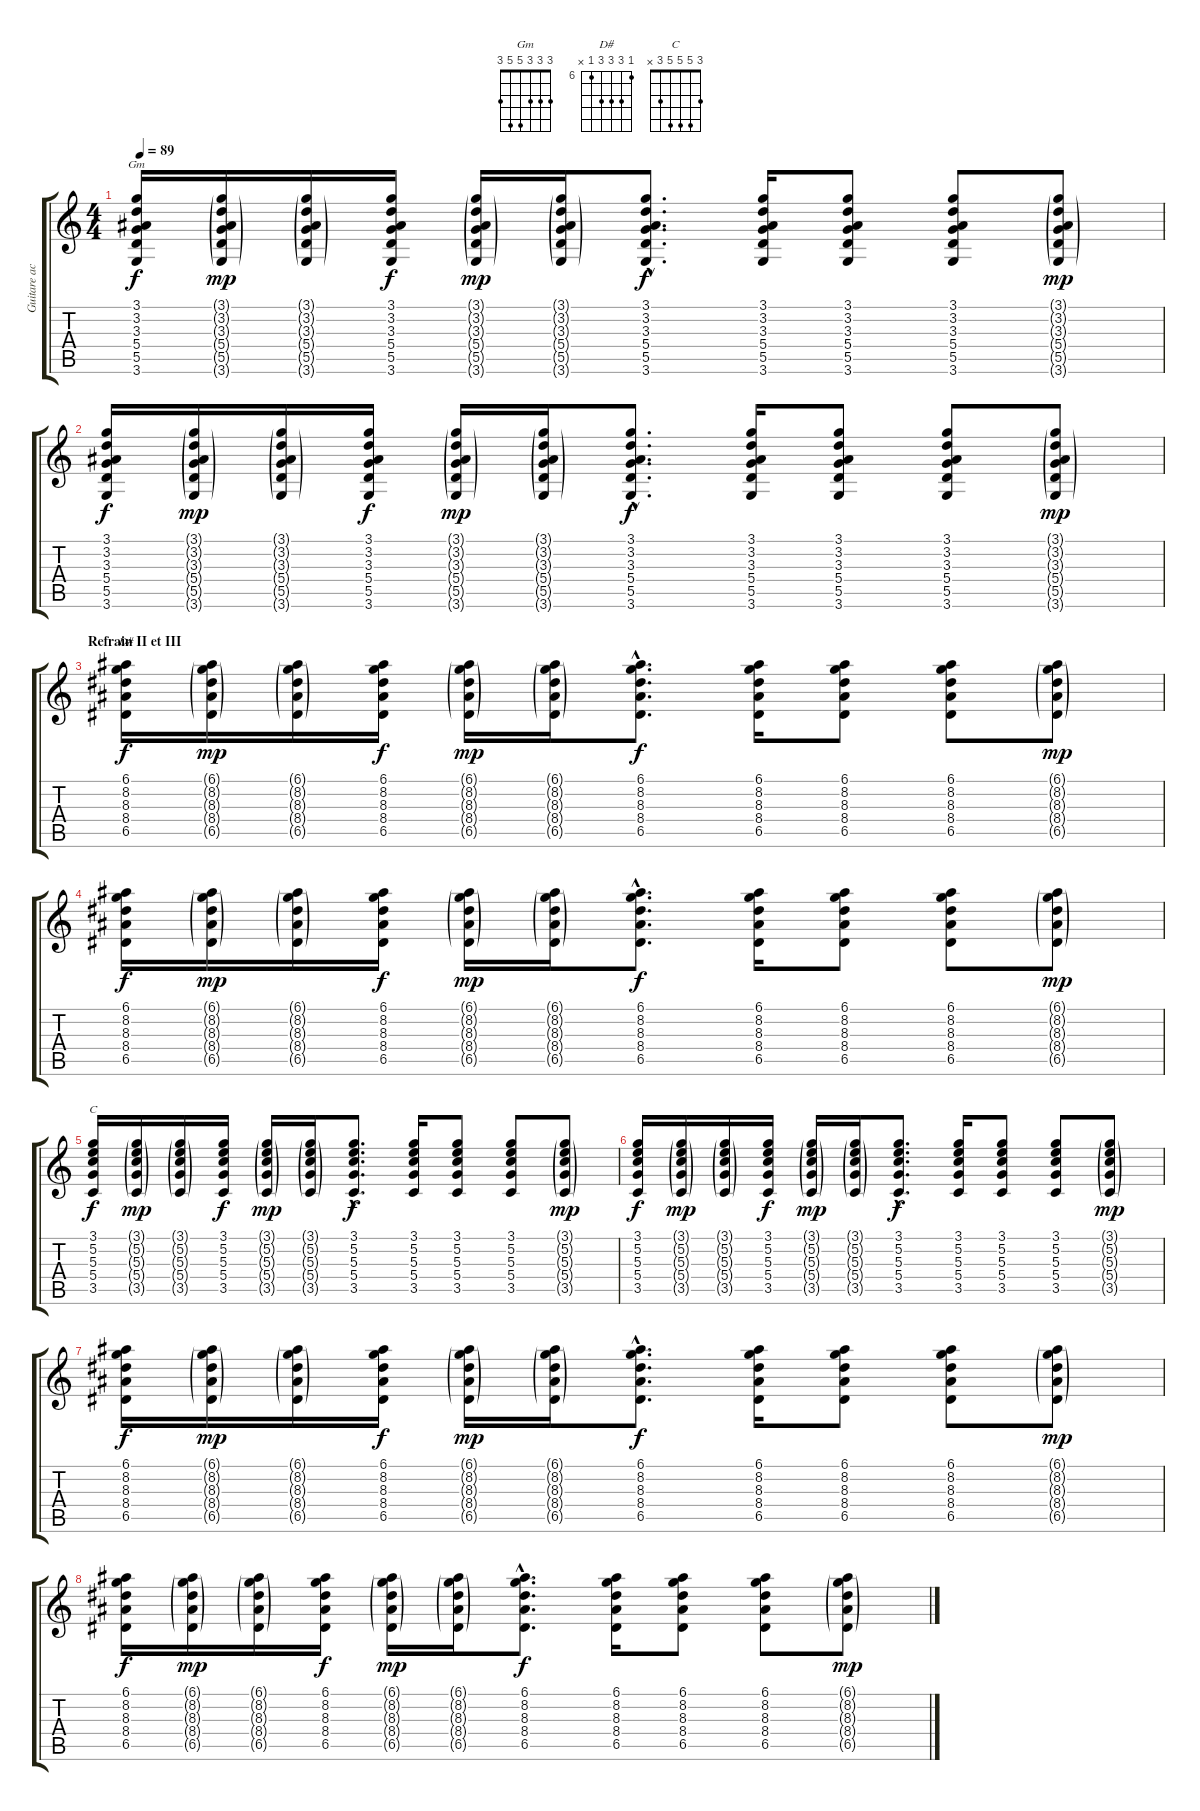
\track ("Guitare acoustique" "Guitare ac") {instrument acousticguitarsteel}
\staff {score tabs}
\tuning (E4 B3 G3 D3 A2 E2) {hide}
\chord ("Gm" 3 3 3 5 5 3)
\chord ("D#" 6 8 8 8 6 x) {firstfret 6}
\chord ("C" 3 5 5 5 3 x)
\ts (4 4)
\tempo 89
\clef g2
\ks c
(3.1 3.2 3.3 5.4 5.5 3.6).16{ch "Gm" dy f} (3.1{g} 3.2{g} 3.3{g} 5.4{g} 5.5{g} 3.6{g}).16{dy mp} (3.1{g} 3.2{g} 3.3{g} 5.4{g} 5.5{g} 3.6{g}).16 (3.1 3.2 3.3 5.4 5.5 3.6).16{dy f} (3.1{g} 3.2{g} 3.3{g} 5.4{g} 5.5{g} 3.6{g}).16{dy mp} (3.1{g} 3.2{g} 3.3{g} 5.4{g} 5.5{g} 3.6{g}).16 (3.1{hac} 3.2{hac} 3.3{hac} 5.4{hac} 5.5{hac} 3.6{hac}).8{d dy f} (3.1 3.2 3.3 5.4 5.5 3.6).16 (3.1 3.2 3.3 5.4 5.5 3.6).8 (3.1 3.2 3.3 5.4 5.5 3.6).8 (3.1{g} 3.2{g} 3.3{g} 5.4{g} 5.5{g} 3.6{g}).8{dy mp} |
(3.1 3.2 3.3 5.4 5.5 3.6).16{dy f} (3.1{g} 3.2{g} 3.3{g} 5.4{g} 5.5{g} 3.6{g}).16{dy mp} (3.1{g} 3.2{g} 3.3{g} 5.4{g} 5.5{g} 3.6{g}).16 (3.1 3.2 3.3 5.4 5.5 3.6).16{dy f} (3.1{g} 3.2{g} 3.3{g} 5.4{g} 5.5{g} 3.6{g}).16{dy mp} (3.1{g} 3.2{g} 3.3{g} 5.4{g} 5.5{g} 3.6{g}).16 (3.1{hac} 3.2{hac} 3.3{hac} 5.4{hac} 5.5{hac} 3.6{hac}).8{d dy f} (3.1 3.2 3.3 5.4 5.5 3.6).16 (3.1 3.2 3.3 5.4 5.5 3.6).8 (3.1 3.2 3.3 5.4 5.5 3.6).8 (3.1{g} 3.2{g} 3.3{g} 5.4{g} 5.5{g} 3.6{g}).8{dy mp} |
\section ("" "Refrain II et III")
(6.1 8.2 8.3 8.4 6.5).16{ch "D#" dy f} (6.1{g} 8.2{g} 8.3{g} 8.4{g} 6.5{g}).16{dy mp} (6.1{g} 8.2{g} 8.3{g} 8.4{g} 6.5{g}).16 (6.1 8.2 8.3 8.4 6.5).16{dy f} (6.1{g} 8.2{g} 8.3{g} 8.4{g} 6.5{g}).16{dy mp} (6.1{g} 8.2{g} 8.3{g} 8.4{g} 6.5{g}).16 (6.1{hac} 8.2{hac} 8.3{hac} 8.4{hac} 6.5{hac}).8{d dy f} (6.1 8.2 8.3 8.4 6.5).16 (6.1 8.2 8.3 8.4 6.5).8 (6.1 8.2 8.3 8.4 6.5).8 (6.1{g} 8.2{g} 8.3{g} 8.4{g} 6.5{g}).8{dy mp} |
(6.1 8.2 8.3 8.4 6.5).16{dy f} (6.1{g} 8.2{g} 8.3{g} 8.4{g} 6.5{g}).16{dy mp} (6.1{g} 8.2{g} 8.3{g} 8.4{g} 6.5{g}).16 (6.1 8.2 8.3 8.4 6.5).16{dy f} (6.1{g} 8.2{g} 8.3{g} 8.4{g} 6.5{g}).16{dy mp} (6.1{g} 8.2{g} 8.3{g} 8.4{g} 6.5{g}).16 (6.1{hac} 8.2{hac} 8.3{hac} 8.4{hac} 6.5{hac}).8{d dy f} (6.1 8.2 8.3 8.4 6.5).16 (6.1 8.2 8.3 8.4 6.5).8 (6.1 8.2 8.3 8.4 6.5).8 (6.1{g} 8.2{g} 8.3{g} 8.4{g} 6.5{g}).8{dy mp} |
(3.1 5.2 5.3 5.4 3.5).16{ch "C" dy f} (3.1{g} 5.2{g} 5.3{g} 5.4{g} 3.5{g}).16{dy mp} (3.1{g} 5.2{g} 5.3{g} 5.4{g} 3.5{g}).16 (3.1 5.2 5.3 5.4 3.5).16{dy f} (3.1{g} 5.2{g} 5.3{g} 5.4{g} 3.5{g}).16{dy mp} (3.1{g} 5.2{g} 5.3{g} 5.4{g} 3.5{g}).16 (3.1{hac} 5.2{hac} 5.3{hac} 5.4{hac} 3.5{hac}).8{d dy f} (3.1 5.2 5.3 5.4 3.5).16 (3.1 5.2 5.3 5.4 3.5).8 (3.1 5.2 5.3 5.4 3.5).8 (3.1{g} 5.2{g} 5.3{g} 5.4{g} 3.5{g}).8{dy mp} |
(3.1 5.2 5.3 5.4 3.5).16{dy f} (3.1{g} 5.2{g} 5.3{g} 5.4{g} 3.5{g}).16{dy mp} (3.1{g} 5.2{g} 5.3{g} 5.4{g} 3.5{g}).16 (3.1 5.2 5.3 5.4 3.5).16{dy f} (3.1{g} 5.2{g} 5.3{g} 5.4{g} 3.5{g}).16{dy mp} (3.1{g} 5.2{g} 5.3{g} 5.4{g} 3.5{g}).16 (3.1{hac} 5.2{hac} 5.3{hac} 5.4{hac} 3.5{hac}).8{d dy f} (3.1 5.2 5.3 5.4 3.5).16 (3.1 5.2 5.3 5.4 3.5).8 (3.1 5.2 5.3 5.4 3.5).8 (3.1{g} 5.2{g} 5.3{g} 5.4{g} 3.5{g}).8{dy mp} |
(6.1 8.2 8.3 8.4 6.5).16{dy f} (6.1{g} 8.2{g} 8.3{g} 8.4{g} 6.5{g}).16{dy mp} (6.1{g} 8.2{g} 8.3{g} 8.4{g} 6.5{g}).16 (6.1 8.2 8.3 8.4 6.5).16{dy f} (6.1{g} 8.2{g} 8.3{g} 8.4{g} 6.5{g}).16{dy mp} (6.1{g} 8.2{g} 8.3{g} 8.4{g} 6.5{g}).16 (6.1{hac} 8.2{hac} 8.3{hac} 8.4{hac} 6.5{hac}).8{d dy f} (6.1 8.2 8.3 8.4 6.5).16 (6.1 8.2 8.3 8.4 6.5).8 (6.1 8.2 8.3 8.4 6.5).8 (6.1{g} 8.2{g} 8.3{g} 8.4{g} 6.5{g}).8{dy mp} |
(6.1 8.2 8.3 8.4 6.5).16{dy f} (6.1{g} 8.2{g} 8.3{g} 8.4{g} 6.5{g}).16{dy mp} (6.1{g} 8.2{g} 8.3{g} 8.4{g} 6.5{g}).16 (6.1 8.2 8.3 8.4 6.5).16{dy f} (6.1{g} 8.2{g} 8.3{g} 8.4{g} 6.5{g}).16{dy mp} (6.1{g} 8.2{g} 8.3{g} 8.4{g} 6.5{g}).16 (6.1{hac} 8.2{hac} 8.3{hac} 8.4{hac} 6.5{hac}).8{d dy f} (6.1 8.2 8.3 8.4 6.5).16 (6.1 8.2 8.3 8.4 6.5).8 (6.1 8.2 8.3 8.4 6.5).8 (6.1{g} 8.2{g} 8.3{g} 8.4{g} 6.5{g}).8{dy mp}
